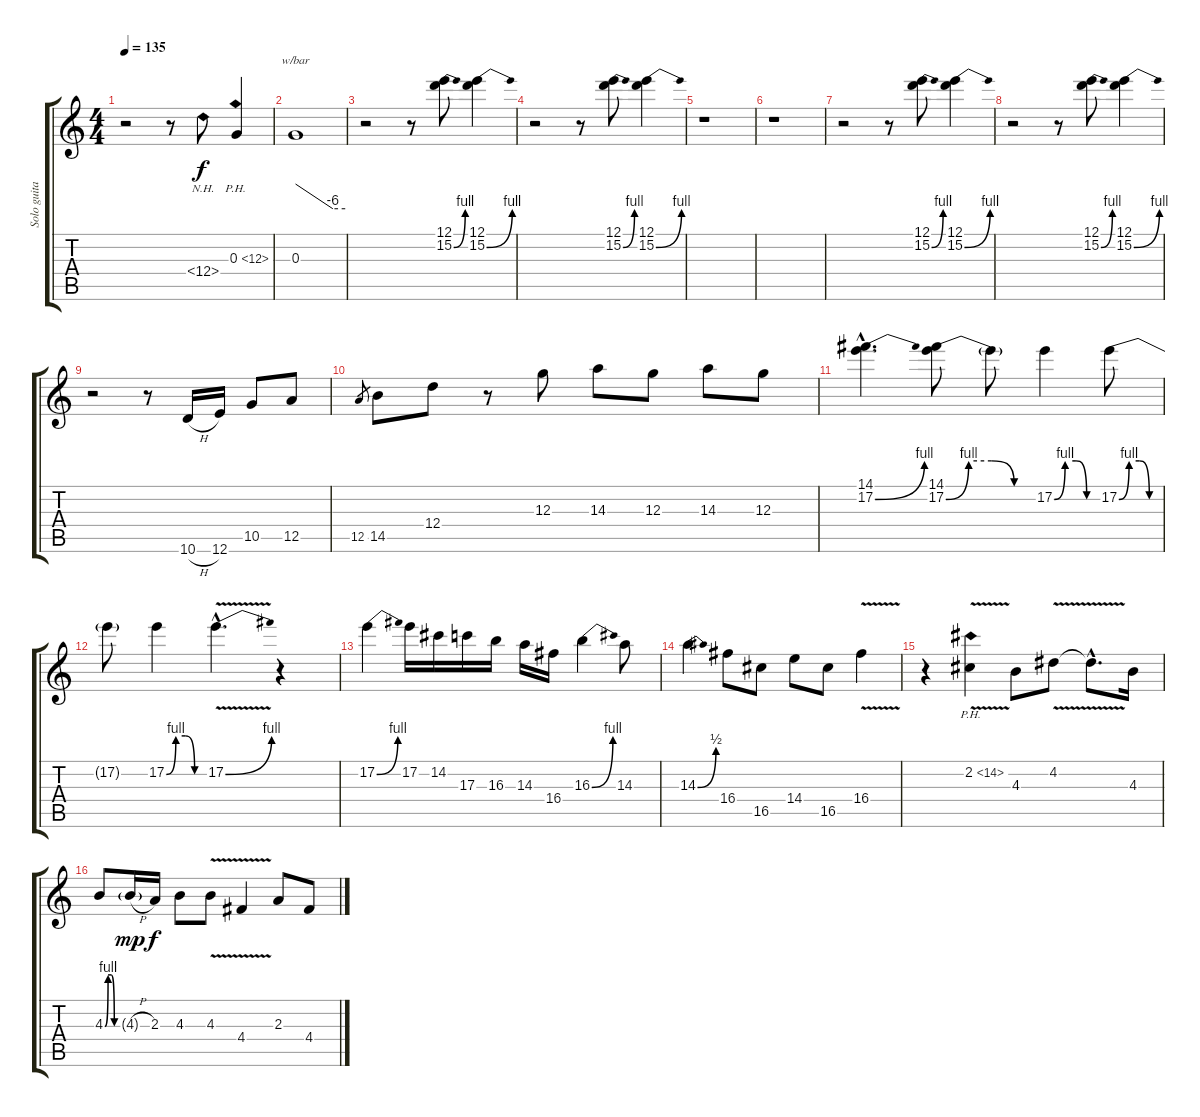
\track ("Solo guitar" "Solo guita") {instrument distortionguitar}
\staff {score tabs}
\tuning (E4 B3 G3 D3 A2 E2) {hide}
\ts (4 4)
\tempo 135
\clef g2
\ks c
r.2{dy f} r.8 0.4{nh}.8 0.3{ph 12}.4 |
0.3.1{tbe (custom default 0 0 45 -24 60 -24)} |
r.2{instrument distortionguitar} r.8 (12.1 15.2{be (bend 0 0 60 4)}).8 (12.1 15.2{be (bend 0 0 60 4)}).4 |
r.2 r.8 (12.1 15.2{be (bend 0 0 60 4)}).8 (12.1 15.2{be (bend 0 0 60 4)}).4 |
r.1 |
r.1 |
r.2 r.8 (12.1 15.2{be (bend 0 0 60 4)}).8 (12.1 15.2{be (bend 0 0 60 4)}).4 |
r.2 r.8 (12.1 15.2{be (bend 0 0 60 4)}).8 (12.1 15.2{be (bend 0 0 60 4)}).4 |
r.2 r.8 10.6{h}.16 12.6.16 10.5.8 12.5.8 |
12.5.8{gr} 14.5.8 12.4.8 r.8 12.3.8 14.3.8 12.3.8 14.3.8 12.3.8 |
(14.1{hac} 17.2{be (bend 0 0 60 4) hac}).4{d} (14.1 17.2{be (custom 0 0 15 4 30 4 45 0 60 0)}).8 17.2{t}.8 17.2{be (custom 0 0 15 4 30 4 45 0 60 0)}.4 17.2{be (custom 0 0 15 4 30 4 45 0 60 0)}.8 |
17.2{t}.8 17.2{be (custom 0 0 15 4 30 4 45 0 60 0)}.4 17.2{be (bend 0 0 60 4) v hac}.4{d} r.4 |
17.2{be (bend 0 0 60 4)}.4 17.2.16 14.2.16 17.3.16 16.3.16 14.3.16 16.4.16 16.3{be (bend 0 0 60 4)}.4 14.3.8 |
14.3{be (bend 0 0 60 2)}.4 16.4.8 16.5.8 14.4.8 16.5.8 16.4{v}.4 |
r.4 2.2{ph 12 v}.4 4.3.8 4.2{v}.8 4.2{hac t}.8{d} 4.3.16 |
4.3{be (custom 0 0 15 4 30 4 45 0 60 0)}.8 4.3{h g}.16{dy mp} 2.3.16{dy f} 4.3.8 4.3{v}.8 4.4{v}.4 2.3.8 4.4.8
